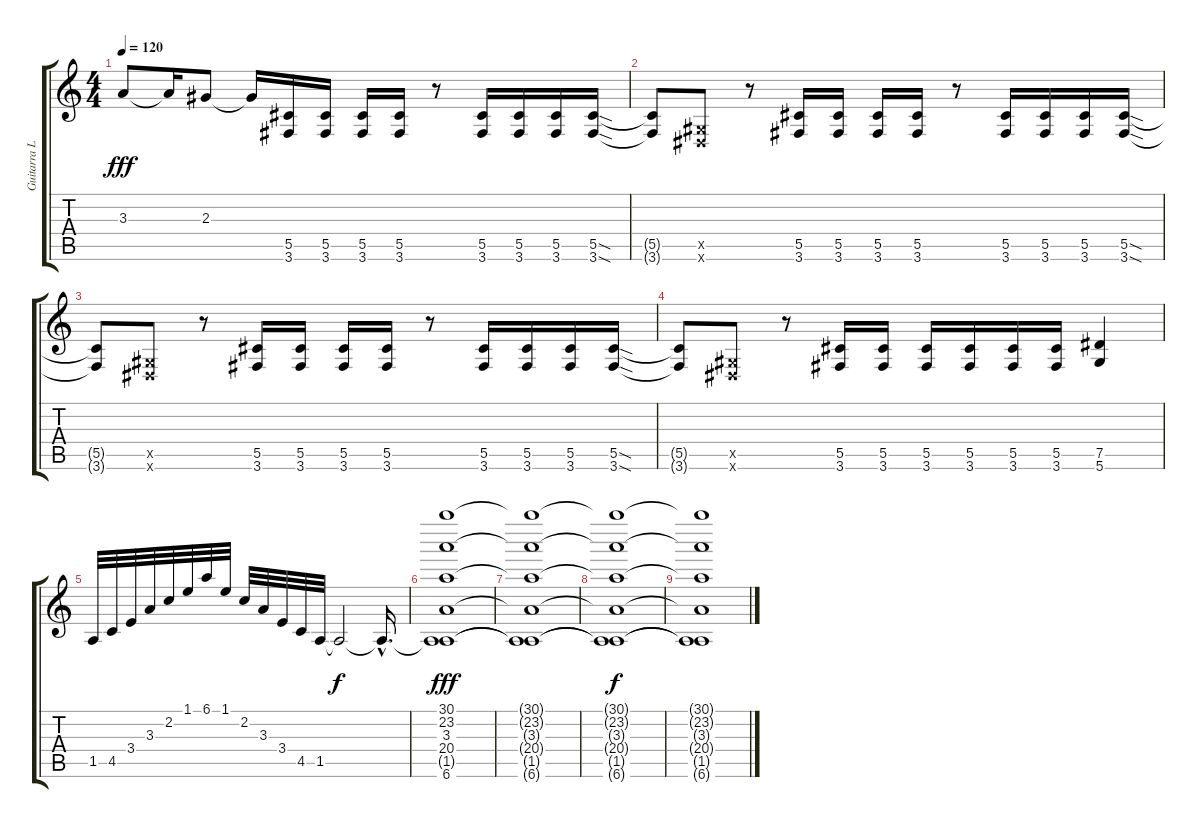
\track ("Guitarra Lider" "Guitarra L") {instrument distortionguitar}
\staff {score tabs}
\tuning (Eb4 Bb3 Gb3 Db3 Ab2 Eb2) {hide}
\ts (4 4)
\tempo 120
\clef g2
\ks c
3.3.8{dy fff} 3.3{t}.16 2.3.8 2.3{t}.16 (5.5 3.6).16 (5.5 3.6).16 (5.5 3.6).16 (5.5 3.6).16 r.8 (5.5 3.6).16 (5.5 3.6).16 (5.5 3.6).16 (5.5{sod} 3.6{sod}).16 |
(5.5{t} 3.6{t}).8 (0.5{x} 0.6{x}).8 r.8 (5.5 3.6).16 (5.5 3.6).16 (5.5 3.6).16 (5.5 3.6).16 r.8 (5.5 3.6).16 (5.5 3.6).16 (5.5 3.6).16 (5.5{sod} 3.6{sod}).16 |
(5.5{t} 3.6{t}).8 (0.5{x} 0.6{x}).8 r.8 (5.5 3.6).16 (5.5 3.6).16 (5.5 3.6).16 (5.5 3.6).16 r.8 (5.5 3.6).16 (5.5 3.6).16 (5.5 3.6).16 (5.5{sod} 3.6{sod}).16 |
(5.5{t} 3.6{t}).8 (0.5{x} 0.6{x}).8 r.8 (5.5 3.6).16 (5.5 3.6).16 (5.5 3.6).16 (5.5 3.6).16 (5.5 3.6).16 (5.5 3.6).16 (7.5 5.6).4 |
1.5.32 4.5.32 3.4.32 3.3.32 2.2.32 1.1.32 6.1.32 1.1.32 2.2.32 3.3.32 3.4.32 4.5.32 1.5.32 1.5{t}.2{dy f} 1.5{hac t}.16{d volume 4} |
(30.1 23.2 3.3 20.4 1.5{t} 6.6).1{dy fff volume 16 balance 8 instrument guitarharmonics} |
(30.1{t} 23.2{t} 3.3{t} 20.4{t} 1.5{t} 6.6{t}).1 |
(30.1{t} 23.2{t} 3.3{t} 20.4{t} 1.5{t} 6.6{t}).1{dy f volume 0} |
(30.1{t} 23.2{t} 3.3{t} 20.4{t} 1.5{t} 6.6{t}).1
